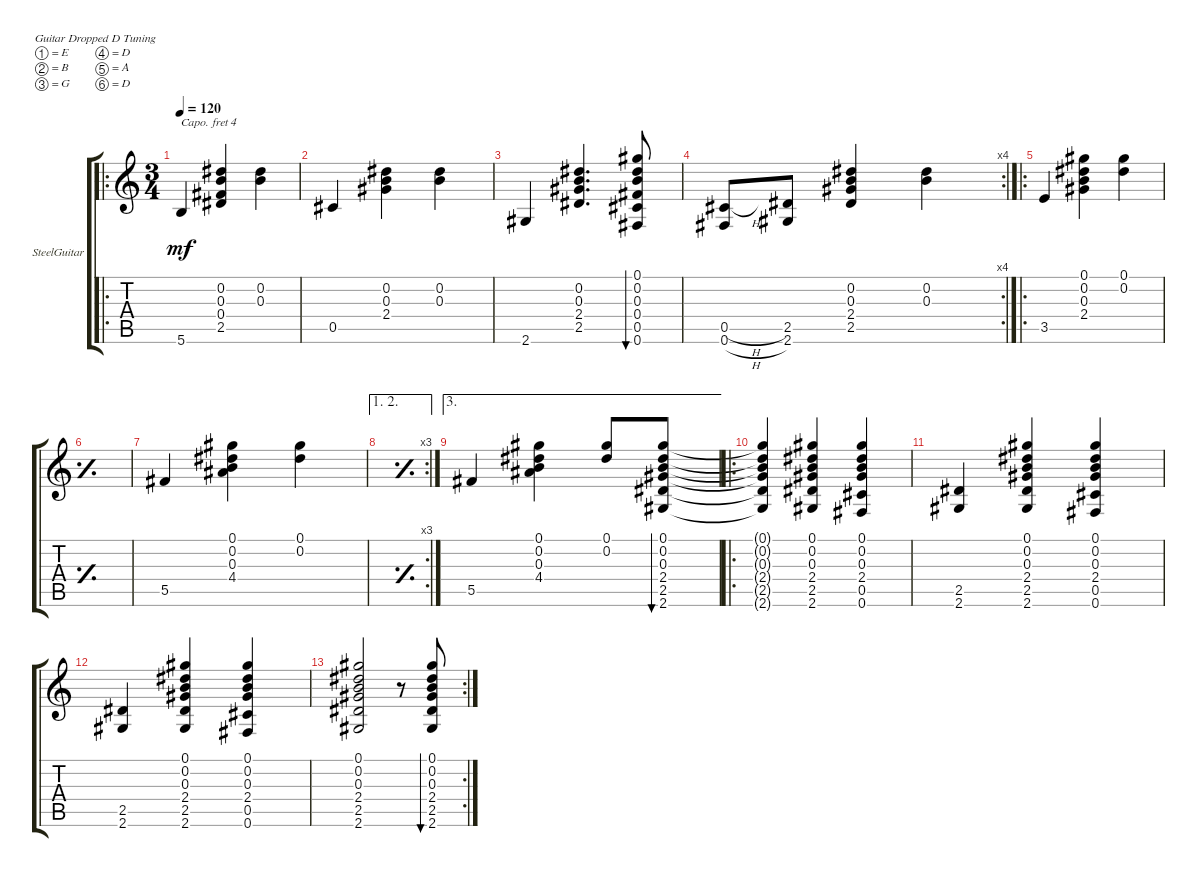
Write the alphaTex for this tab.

\defaultSystemsLayout 4
\multiTrackTrackNamePolicy allsystems
\firstSystemTrackNameMode fullname
\firstSystemTrackNameOrientation horizontal
\otherSystemsTrackNameOrientation horizontal
\chordDiagramsInScore
\track ("SteelGuitar" "track1") {instrument acousticguitarsteel}
\staff {score tabs}
\capo 4
\tuning (E4 B3 G3 D3 A2 D2)
\ro
\ts (3 4)
\tempo 120
\clef g2
\ks c
5.6.4{dy mf instrument acousticguitarsteel} (0.4 0.3 0.2 2.5).4 (0.3 0.2).4 |
0.5.4 (2.4 0.3 0.2).4 (0.3 0.2).4 |
2.6.4 (2.5 2.4 0.3 0.2).4{d} (0.6 0.1 0.2 0.3 0.4 0.5).8{bu 60} |
\rc 4
(0.6{h} 0.5{h}).8 (2.6 2.5).8 (2.4 0.3 0.2 2.5).4 (0.3 0.2).4 |
\ro
3.5.4 (2.4 0.3 0.2 0.1).4 (0.2 0.1).4 |
\simile simple
|
\simile none
5.5.4 (4.4 0.3 0.2 0.1).4 (0.2 0.1).4 |
\ae (1 2)
\rc 3
\simile simple
|
\ae 3
\simile none
5.5.4 (4.4 0.3 0.2 0.1).4 (0.2 0.1).8 (0.1 0.2 0.3 2.4 2.5 2.6).8{bu 60} |
\ro
(0.1{t} 0.2{t} 0.3{t} 2.4{t} 2.5{t} 2.6{t}).4 (0.1 0.2 0.3 2.4 2.5 2.6).4 (0.1 0.2 0.3 2.4 0.5 0.6).4 |
(2.6 2.5).4 (0.1 0.2 0.3 2.4 2.5 2.6).4 (0.1 0.2 0.3 2.4 0.5 0.6).4 |
(2.6 2.5).4 (0.1 0.2 0.3 2.4 2.5 2.6).4 (0.1 0.2 0.3 2.4 0.5 0.6).4 |
\rc 2
(0.1 0.2 0.3 2.4 2.5 2.6).2 r.8 (0.1 0.2 0.3 2.4 2.5 2.6).8{bu 60}
